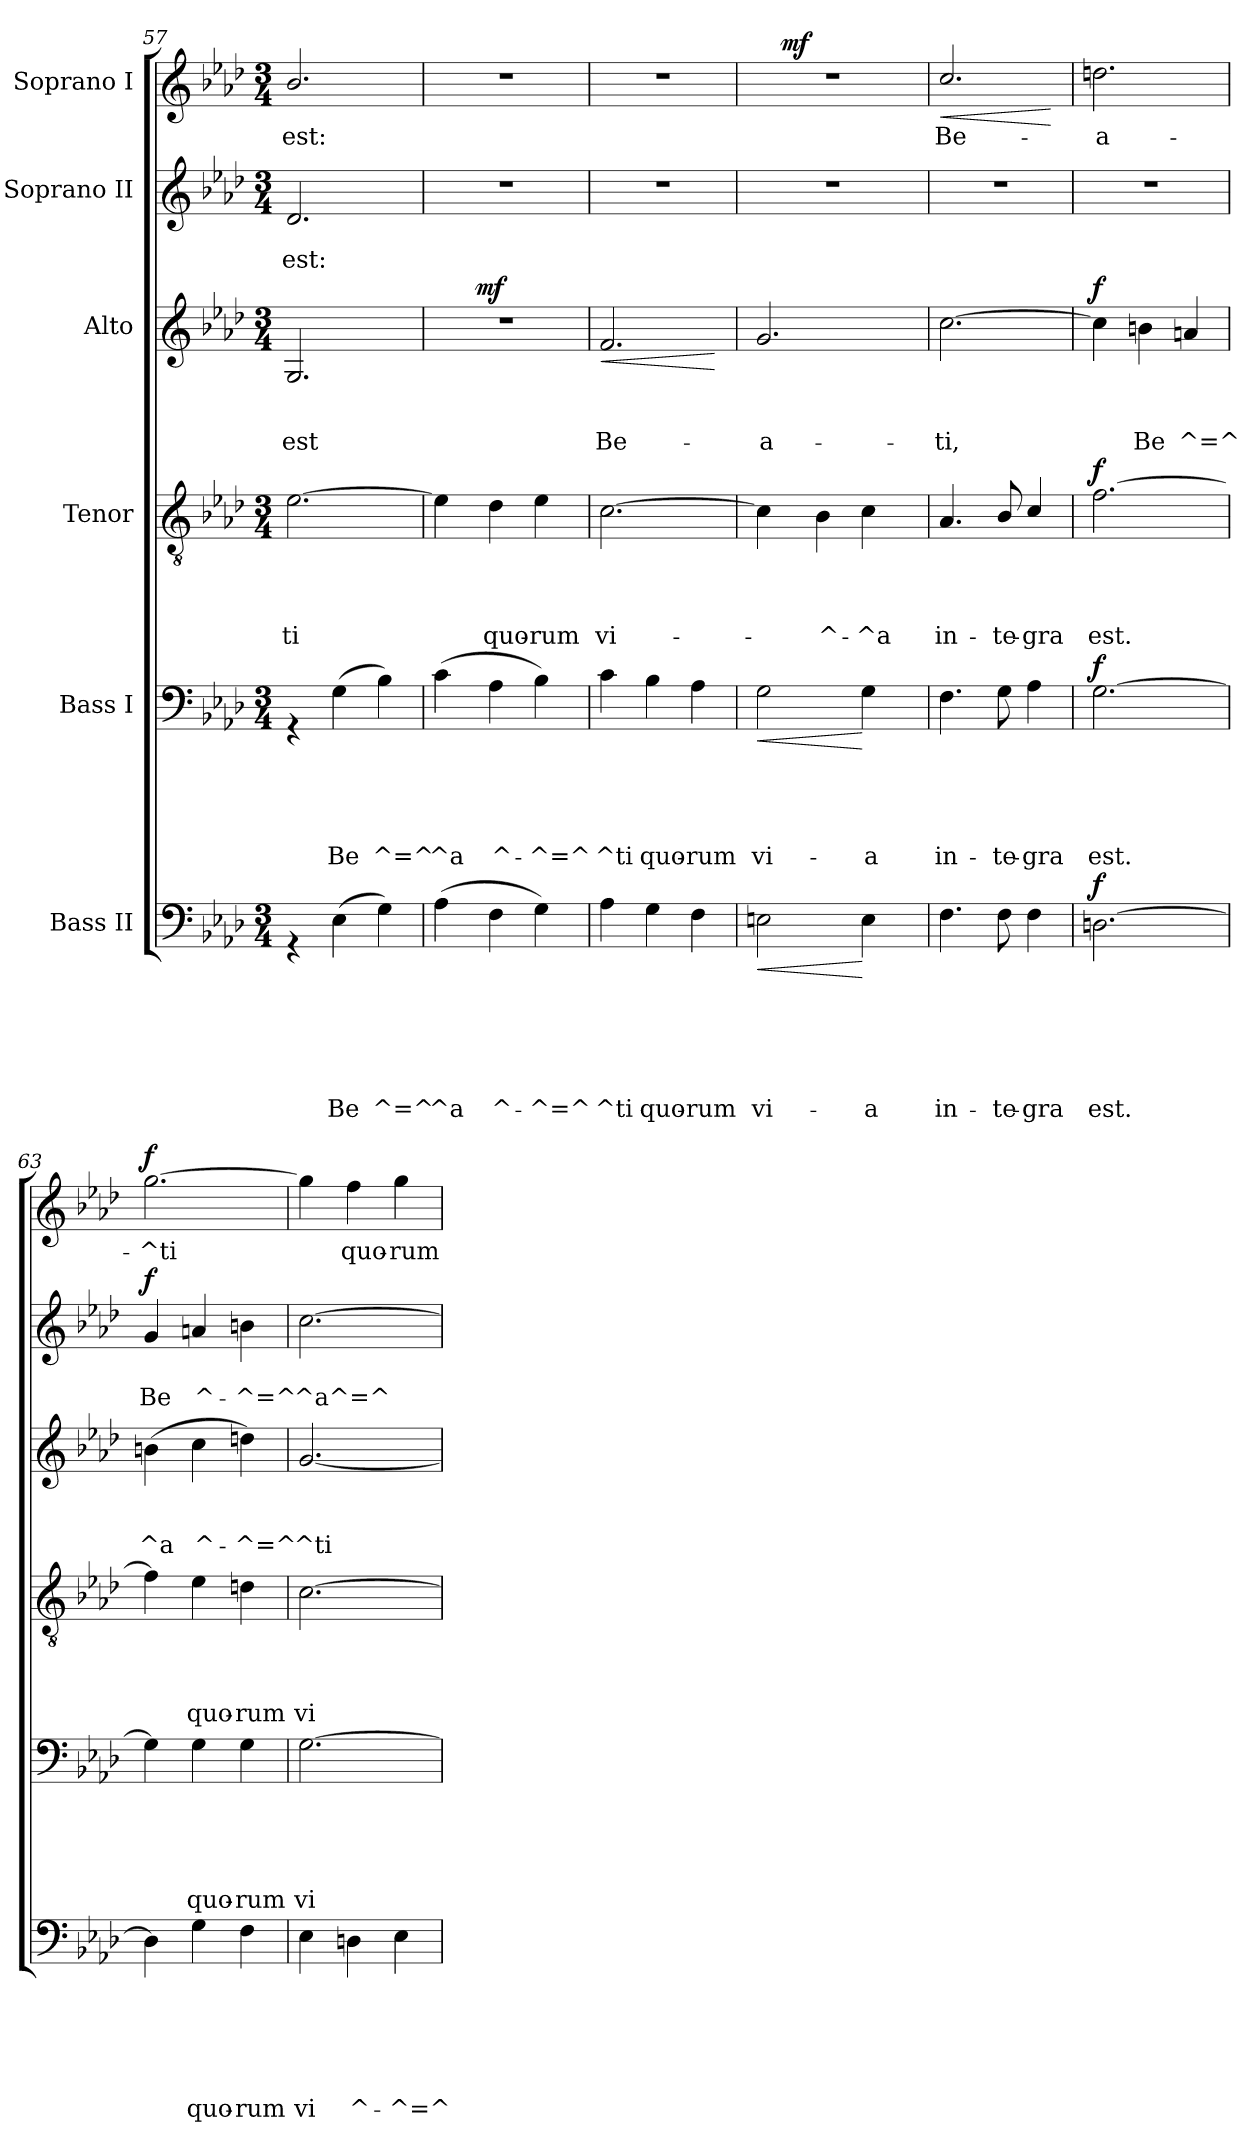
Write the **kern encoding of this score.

**kern	**text	**text	**text	**text	**text	**text	**dynam	**kern	**text	**text	**text	**text	**text	**dynam	**kern	**text	**text	**text	**text	**dynam	**kern	**text	**text	**text	**dynam	**kern	**text	**text	**dynam	**kern	**text	**dynam
*part6	*part6	*part6	*part6	*part6	*part6	*part6	*part6	*part5	*part5	*part5	*part5	*part5	*part5	*part5	*part4	*part4	*part4	*part4	*part4	*part4	*part3	*part3	*part3	*part3	*part3	*part2	*part2	*part2	*part2	*part1	*part1	*part1
*staff6	*staff6	*staff6	*staff6	*staff6	*staff6	*staff6	*staff6	*staff5	*staff5	*staff5	*staff5	*staff5	*staff5	*staff5	*staff4	*staff4	*staff4	*staff4	*staff4	*staff4	*staff3	*staff3	*staff3	*staff3	*staff3	*staff2	*staff2	*staff2	*staff2	*staff1	*staff1	*staff1
*I"Bass II	*	*	*	*	*	*	*	*I"Bass I	*	*	*	*	*	*	*I"Tenor	*	*	*	*	*	*I"Alto	*	*	*	*	*I"Soprano II	*	*	*	*I"Soprano I	*	*
*clefF4	*	*	*	*	*	*	*	*clefF4	*	*	*	*	*	*	*clefGv2	*	*	*	*	*	*clefG2	*	*	*	*	*clefG2	*	*	*	*clefG2	*	*
*k[b-e-a-d-]	*	*	*	*	*	*	*	*k[b-e-a-d-]	*	*	*	*	*	*	*k[b-e-a-d-]	*	*	*	*	*	*k[b-e-a-d-]	*	*	*	*	*k[b-e-a-d-]	*	*	*	*k[b-e-a-d-]	*	*
*A-:	*	*	*	*	*	*	*	*A-:	*	*	*	*	*	*	*A-:	*	*	*	*	*	*A-:	*	*	*	*	*A-:	*	*	*	*A-:	*	*
*M3/4	*	*	*	*	*	*	*	*M3/4	*	*	*	*	*	*	*M3/4	*	*	*	*	*	*M3/4	*	*	*	*	*M3/4	*	*	*	*M3/4	*	*
=57	=57	=57	=57	=57	=57	=57	=57	=57	=57	=57	=57	=57	=57	=57	=57	=57	=57	=57	=57	=57	=57	=57	=57	=57	=57	=57	=57	=57	=57	=57	=57	=57
!	!	!	!	!	!	!	!	!	!	!	!	!	!	!	!	!	!	!	!LO:LY:b	!	!	!	!	!LO:LY:b	!	!	!	!LO:LY:b	!	!	!LO:LY:b	!
4rGG	.	.	.	.	.	.	.	4rGG	.	.	.	.	.	.	[>2.e-\	.	.	.	-ti	.	2.G/	.	.	est	.	2.d-/	.	est:	.	2.b-/	est:	.
!	!	!	!	!	!	!LO:LY:b	!	!	!	!	!	!	!LO:LY:b	!	!	!	!	!	!	!	!	!	!	!	!	!	!	!	!	!	!	!
(>4E-\	.	.	.	.	.	Be	.	(>4G\	.	.	.	.	Be	.	.	.	.	.	.	.	.	.	.	.	.	.	.	.	.	.	.	.
!	!	!	!	!	!	!LO:LY:b	!	!	!	!	!	!	!LO:LY:b	!	!	!	!	!	!	!	!	!	!	!	!	!	!	!	!	!	!	!
4G\)	.	.	.	.	.	^=^	.	4B-\)	.	.	.	.	^=^	.	.	.	.	.	.	.	.	.	.	.	.	.	.	.	.	.	.	.
=58	=58	=58	=58	=58	=58	=58	=58	=58	=58	=58	=58	=58	=58	=58	=58	=58	=58	=58	=58	=58	=58	=58	=58	=58	=58	=58	=58	=58	=58	=58	=58	=58
!	!	!	!	!	!	!LO:LY:b	!	!	!	!	!	!	!LO:LY:b	!	!	!	!	!	!	!	!	!	!	!	!	!	!	!	!	!	!	!
*	*	*	*	*	*	*	*	*	*	*	*	*	*	*	*	*	*	*	*	*	*^	*	*	*	*	*	*	*	*	*	*	*
(>4A-\	.	.	.	.	.	^a	.	(>4c\	.	.	.	.	^a	.	4e-\]	.	.	.	.	.	2.r	8..ryy	.	.	.	.	2.r	.	.	.	2.r	.	.
!	!	!	!	!	!	!	!	!	!	!	!	!	!	!	!	!	!	!	!	!	!	!	!	!	!	!LO:DY:a	!	!	!	!	!	!	!
.	.	.	.	.	.	.	.	.	.	.	.	.	.	.	.	.	.	.	.	.	.	2ryy	.	.	.	mf	.	.	.	.	.	.	.
!	!	!	!	!	!	!LO:LY:b	!	!	!	!	!	!	!LO:LY:b	!	!	!	!	!	!LO:LY:b	!	!	!	!	!	!	!	!	!	!	!	!	!	!
4F\	.	.	.	.	.	^-	.	4A-\	.	.	.	.	^-	.	4d-\	.	.	.	quo-	.	.	.	.	.	.	.	.	.	.	.	.	.	.
!	!	!	!	!	!	!LO:LY:b	!	!	!	!	!	!	!LO:LY:b	!	!	!	!	!	!LO:LY:b	!	!	!	!	!	!	!	!	!	!	!	!	!	!
4G\)	.	.	.	.	.	-^=^	.	4B-\)	.	.	.	.	-^=^	.	4e-\	.	.	.	-rum	.	.	.	.	.	.	.	.	.	.	.	.	.	.
.	.	.	.	.	.	.	.	.	.	.	.	.	.	.	.	.	.	.	.	.	.	32ryy	.	.	.	.	.	.	.	.	.	.	.
=59	=59	=59	=59	=59	=59	=59	=59	=59	=59	=59	=59	=59	=59	=59	=59	=59	=59	=59	=59	=59	=59	=59	=59	=59	=59	=59	=59	=59	=59	=59	=59	=59	=59
!	!	!	!	!	!	!LO:LY:b	!	!	!	!	!	!	!LO:LY:b	!	!	!	!	!	!LO:LY:b	!	!	!	!	!	!LO:LY:b	!LO:HP:b	!	!	!	!	!	!	!
*	*	*	*	*	*	*	*	*	*	*	*	*	*	*	*	*	*	*	*	*	*v	*v	*	*	*	*	*	*	*	*	*	*	*
4A-\	.	.	.	.	.	^ti	.	4c\	.	.	.	.	^ti	.	[>2.c\	.	.	.	vi-	.	2.f/	.	.	Be-	<	2.r	.	.	.	2.r	.	.
!	!	!	!	!	!	!LO:LY:b	!	!	!	!	!	!	!LO:LY:b	!	!	!	!	!	!	!	!	!	!	!	!	!	!	!	!	!	!	!
4G\	.	.	.	.	.	quo-	.	4B-\	.	.	.	.	quo-	.	.	.	.	.	.	.	.	.	.	.	.	.	.	.	.	.	.	.
!	!	!	!	!	!	!LO:LY:b	!	!	!	!	!	!	!LO:LY:b	!	!	!	!	!	!	!	!	!	!	!	!	!	!	!	!	!	!	!
4F\	.	.	.	.	.	-rum	.	4A-\	.	.	.	.	-rum	.	.	.	.	.	.	.	.	.	.	.	.	.	.	.	.	.	.	.
.	.	.	.	.	.	.	.	.	.	.	.	.	.	.	.	.	.	.	.	.	.	.	.	.	[	.	.	.	.	.	.	.
=60	=60	=60	=60	=60	=60	=60	=60	=60	=60	=60	=60	=60	=60	=60	=60	=60	=60	=60	=60	=60	=60	=60	=60	=60	=60	=60	=60	=60	=60	=60	=60	=60
!	!	!	!	!	!	!LO:LY:b	!LO:HP:b	!	!	!	!	!	!LO:LY:b	!LO:HP:b	!	!	!	!	!	!	!	!	!	!LO:LY:b	!	!	!	!	!	!	!	!
*	*	*	*	*	*	*	*	*	*	*	*	*	*	*	*	*	*	*	*	*	*	*	*	*	*	*	*	*	*	*^	*	*
2En\	.	.	.	.	.	vi-	<	2G\	.	.	.	.	vi-	<	4c\]	.	.	.	.	.	2.g/	.	.	-a-	.	2.r	.	.	.	2.r	16.ryy	.	.
!	!	!	!	!	!	!	!	!	!	!	!	!	!	!	!	!	!	!	!	!	!	!	!	!	!	!	!	!	!	!	!	!	!LO:DY:a
.	.	.	.	.	.	.	.	.	.	.	.	.	.	.	.	.	.	.	.	.	.	.	.	.	.	.	.	.	.	.	2ryy	.	mf
!	!	!	!	!	!	!	!	!	!	!	!	!	!	!	!	!	!	!	!LO:LY:b	!	!	!	!	!	!	!	!	!	!	!	!	!	!
.	.	.	.	.	.	.	.	.	.	.	.	.	.	.	4B-\	.	.	.	-^-	.	.	.	.	.	.	.	.	.	.	.	.	.	.
!	!	!	!	!	!	!LO:LY:b	!	!	!	!	!	!	!LO:LY:b	!	!	!	!	!	!LO:LY:b	!	!	!	!	!	!	!	!	!	!	!	!	!	!
4E\	.	.	.	.	.	-a	[	4G\	.	.	.	.	-a	[	4c\	.	.	.	-^a	.	.	.	.	.	.	.	.	.	.	.	.	.	.
.	.	.	.	.	.	.	.	.	.	.	.	.	.	.	.	.	.	.	.	.	.	.	.	.	.	.	.	.	.	.	8ryy	.	.
.	.	.	.	.	.	.	.	.	.	.	.	.	.	.	.	.	.	.	.	.	.	.	.	.	.	.	.	.	.	.	32ryy	.	.
=61	=61	=61	=61	=61	=61	=61	=61	=61	=61	=61	=61	=61	=61	=61	=61	=61	=61	=61	=61	=61	=61	=61	=61	=61	=61	=61	=61	=61	=61	=61	=61	=61	=61
!	!	!	!	!	!	!LO:LY:b	!	!	!	!	!	!	!LO:LY:b	!	!	!	!	!	!LO:LY:b	!	!	!	!	!LO:LY:b	!	!	!	!	!	!	!	!LO:LY:b	!LO:HP:b
*	*	*	*	*	*	*	*	*	*	*	*	*	*	*	*	*	*	*	*	*	*	*	*	*	*	*	*	*	*	*v	*v	*	*
4.F\	.	.	.	.	.	in-	.	4.F\	.	.	.	.	in-	.	4.A-/	.	.	.	in-	.	[>2.cc\	.	.	-ti,	.	2.r	.	.	.	2.cc/	Be-	<
!	!	!	!	!	!	!LO:LY:b	!	!	!	!	!	!	!LO:LY:b	!	!	!	!	!	!LO:LY:b	!	!	!	!	!	!	!	!	!	!	!	!	!
8F\	.	.	.	.	.	-te-	.	8G\	.	.	.	.	-te-	.	8B-/	.	.	.	-te-	.	.	.	.	.	.	.	.	.	.	.	.	.
!	!	!	!	!	!	!LO:LY:b	!	!	!	!	!	!	!LO:LY:b	!	!	!	!	!	!LO:LY:b	!	!	!	!	!	!	!	!	!	!	!	!	!
4F\	.	.	.	.	.	-gra	.	4A-\	.	.	.	.	-gra	.	4c/	.	.	.	-gra	.	.	.	.	.	.	.	.	.	.	.	.	.
.	.	.	.	.	.	.	.	.	.	.	.	.	.	.	.	.	.	.	.	.	.	.	.	.	.	.	.	.	.	.	.	[
!!LO:LB:g=z
=62	=62	=62	=62	=62	=62	=62	=62	=62	=62	=62	=62	=62	=62	=62	=62	=62	=62	=62	=62	=62	=62	=62	=62	=62	=62	=62	=62	=62	=62	=62	=62	=62
!	!	!	!	!	!	!LO:LY:b	!LO:DY:a	!	!	!	!	!	!LO:LY:b	!LO:DY:a	!	!	!	!	!LO:LY:b	!LO:DY:a	!	!	!	!	!LO:DY:a	!	!	!	!	!	!LO:LY:b	!
[>2.Dn\	.	.	.	.	.	est.	f	[>2.G\	.	.	.	.	est.	f	[>2.f\	.	.	.	est.	f	4cc\]	.	.	.	f	2.r	.	.	.	2.ddn\	-a-	.
!	!	!	!	!	!	!	!	!	!	!	!	!	!	!	!	!	!	!	!	!	!	!	!	!LO:LY:b	!	!	!	!	!	!	!	!
.	.	.	.	.	.	.	.	.	.	.	.	.	.	.	.	.	.	.	.	.	4bn\	.	.	Be	.	.	.	.	.	.	.	.
!	!	!	!	!	!	!	!	!	!	!	!	!	!	!	!	!	!	!	!	!	!	!	!	!LO:LY:b	!	!	!	!	!	!	!	!
.	.	.	.	.	.	.	.	.	.	.	.	.	.	.	.	.	.	.	.	.	4an/	.	.	^=^	.	.	.	.	.	.	.	.
!!LO:LB:g=z
=63	=63	=63	=63	=63	=63	=63	=63	=63	=63	=63	=63	=63	=63	=63	=63	=63	=63	=63	=63	=63	=63	=63	=63	=63	=63	=63	=63	=63	=63	=63	=63	=63
!	!	!	!	!	!	!	!	!	!	!	!	!	!	!	!	!	!	!	!	!	!	!	!	!LO:LY:b	!	!	!	!LO:LY:b	!LO:DY:a	!	!LO:LY:b	!LO:DY:a
4D\]	.	.	.	.	.	.	.	4G\]	.	.	.	.	.	.	4f\]	.	.	.	.	.	(>4bn\	.	.	^a	.	4g/	.	Be	f	[>2.gg\	-^ti	f
!	!	!	!	!	!	!LO:LY:b	!	!	!	!	!	!	!LO:LY:b	!	!	!	!	!	!LO:LY:b	!	!	!	!	!LO:LY:b	!	!	!	!LO:LY:b	!	!	!	!
4G\	.	.	.	.	.	quo-	.	4G\	.	.	.	.	quo-	.	4e-\	.	.	.	quo-	.	4cc\	.	.	^-	.	4an/	.	^-	.	.	.	.
!	!	!	!	!	!	!LO:LY:b	!	!	!	!	!	!	!LO:LY:b	!	!	!	!	!	!LO:LY:b	!	!	!	!	!LO:LY:b	!	!	!	!LO:LY:b	!	!	!	!
4F\	.	.	.	.	.	-rum	.	4G\	.	.	.	.	-rum	.	4dn\	.	.	.	-rum	.	4ddn\)	.	.	-^=^	.	4bn\	.	-^=^	.	.	.	.
=64	=64	=64	=64	=64	=64	=64	=64	=64	=64	=64	=64	=64	=64	=64	=64	=64	=64	=64	=64	=64	=64	=64	=64	=64	=64	=64	=64	=64	=64	=64	=64	=64
!	!	!	!	!	!	!LO:LY:b	!	!	!	!	!	!	!LO:LY:b	!	!	!	!	!	!LO:LY:b	!	!	!	!	!LO:LY:b	!	!	!	!LO:LY:b	!	!	!	!
4E-\	.	.	.	.	.	vi	.	[>2.G\	.	.	.	.	vi-	.	[>2.c\	.	.	.	vi-	.	[<2.g/	.	.	^ti	.	[>2.cc\	.	^a^=^	.	4gg\]	.	.
!	!	!	!	!	!	!LO:LY:b	!	!	!	!	!	!	!	!	!	!	!	!	!	!	!	!	!	!	!	!	!	!	!	!	!LO:LY:b	!
4Dn\	.	.	.	.	.	^-	.	.	.	.	.	.	.	.	.	.	.	.	.	.	.	.	.	.	.	.	.	.	.	4ff\	quo-	.
!	!	!	!	!	!	!LO:LY:b	!	!	!	!	!	!	!	!	!	!	!	!	!	!	!	!	!	!	!	!	!	!	!	!	!LO:LY:b	!
4E-\	.	.	.	.	.	-^=^	.	.	.	.	.	.	.	.	.	.	.	.	.	.	.	.	.	.	.	.	.	.	.	4gg\	-rum	.
=	=	=	=	=	=	=	=	=	=	=	=	=	=	=	=	=	=	=	=	=	=	=	=	=	=	=	=	=	=	=	=	=
*-	*-	*-	*-	*-	*-	*-	*-	*-	*-	*-	*-	*-	*-	*-	*-	*-	*-	*-	*-	*-	*-	*-	*-	*-	*-	*-	*-	*-	*-	*-	*-	*-
